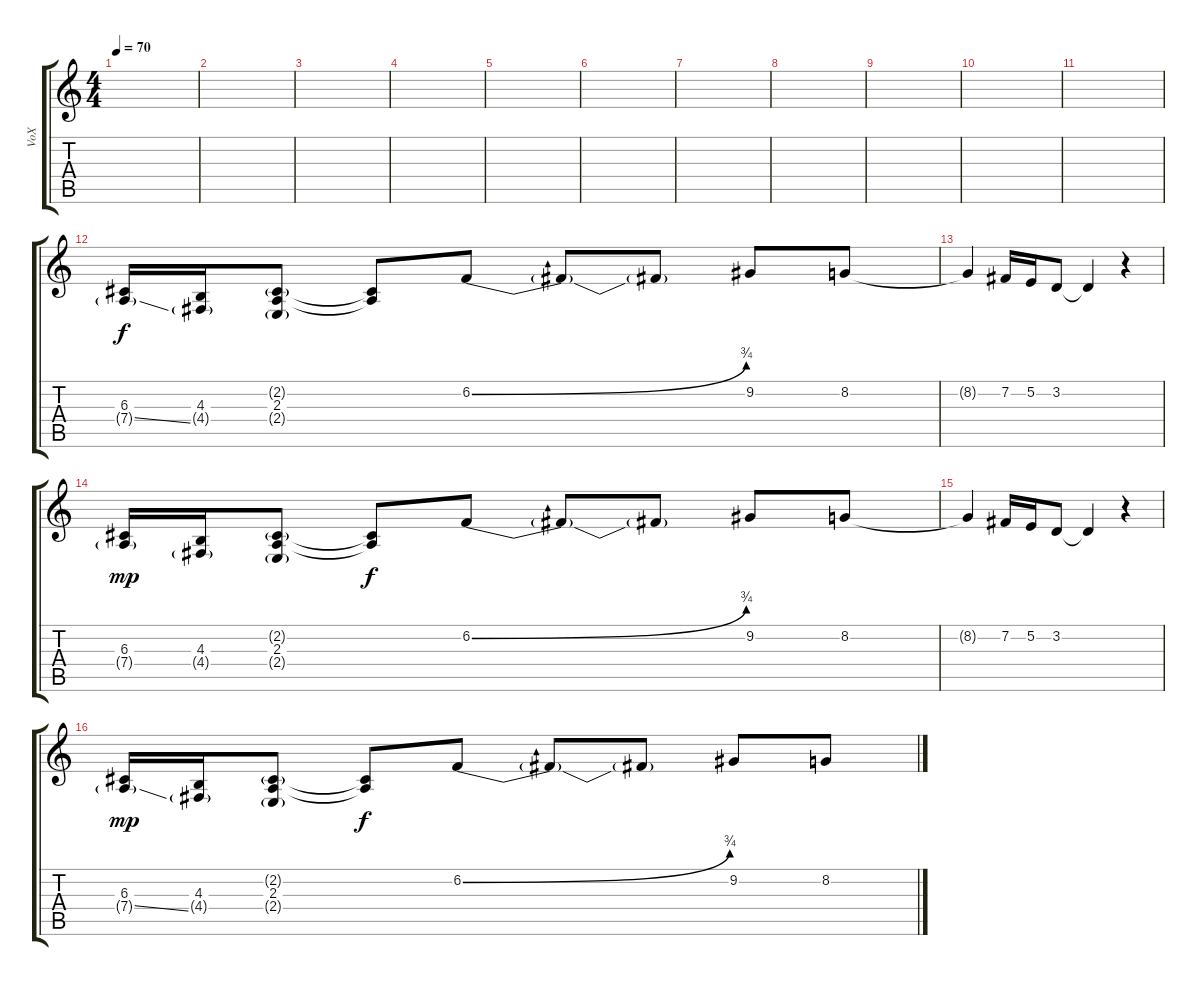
\track ("VoX" "VoX") {instrument lead1square}
\staff {score tabs}
\tuning (E4 B3 G3 D3 A2 E2) {hide}
\ts (4 4)
\tempo 70
\clef g2
\ks c
|
|
|
|
|
|
|
|
|
|
|
(6.3 7.4{ss g}).16 (4.3 4.4{g}).16 (2.2{g} 2.3 2.4{g}).8 (2.2{t} 2.3{t}).8{dy f} 6.2{be (bend 0 0 60 3)}.8 6.2{t}.8 6.2{t}.8 9.2.8 8.2.8 |
8.2{t}.4 7.2.16 5.2.16 3.2.8 3.2{t}.4 r.4 |
(6.3 7.4{g}).16{dy mp} (4.3 4.4{g}).16 (2.2{g} 2.3 2.4{g}).8 (2.2{t} 2.3{t}).8{dy f} 6.2{be (bend 0 0 60 3)}.8 6.2{t}.8 6.2{t}.8 9.2.8 8.2.8 |
8.2{t}.4 7.2.16 5.2.16 3.2.8 3.2{t}.4 r.4 |
(6.3 7.4{ss g}).16{dy mp} (4.3 4.4{g}).16 (2.2{g} 2.3 2.4{g}).8 (2.2{t} 2.3{t}).8{dy f} 6.2{be (bend 0 0 60 3)}.8 6.2{t}.8 6.2{t}.8 9.2.8 8.2.8
